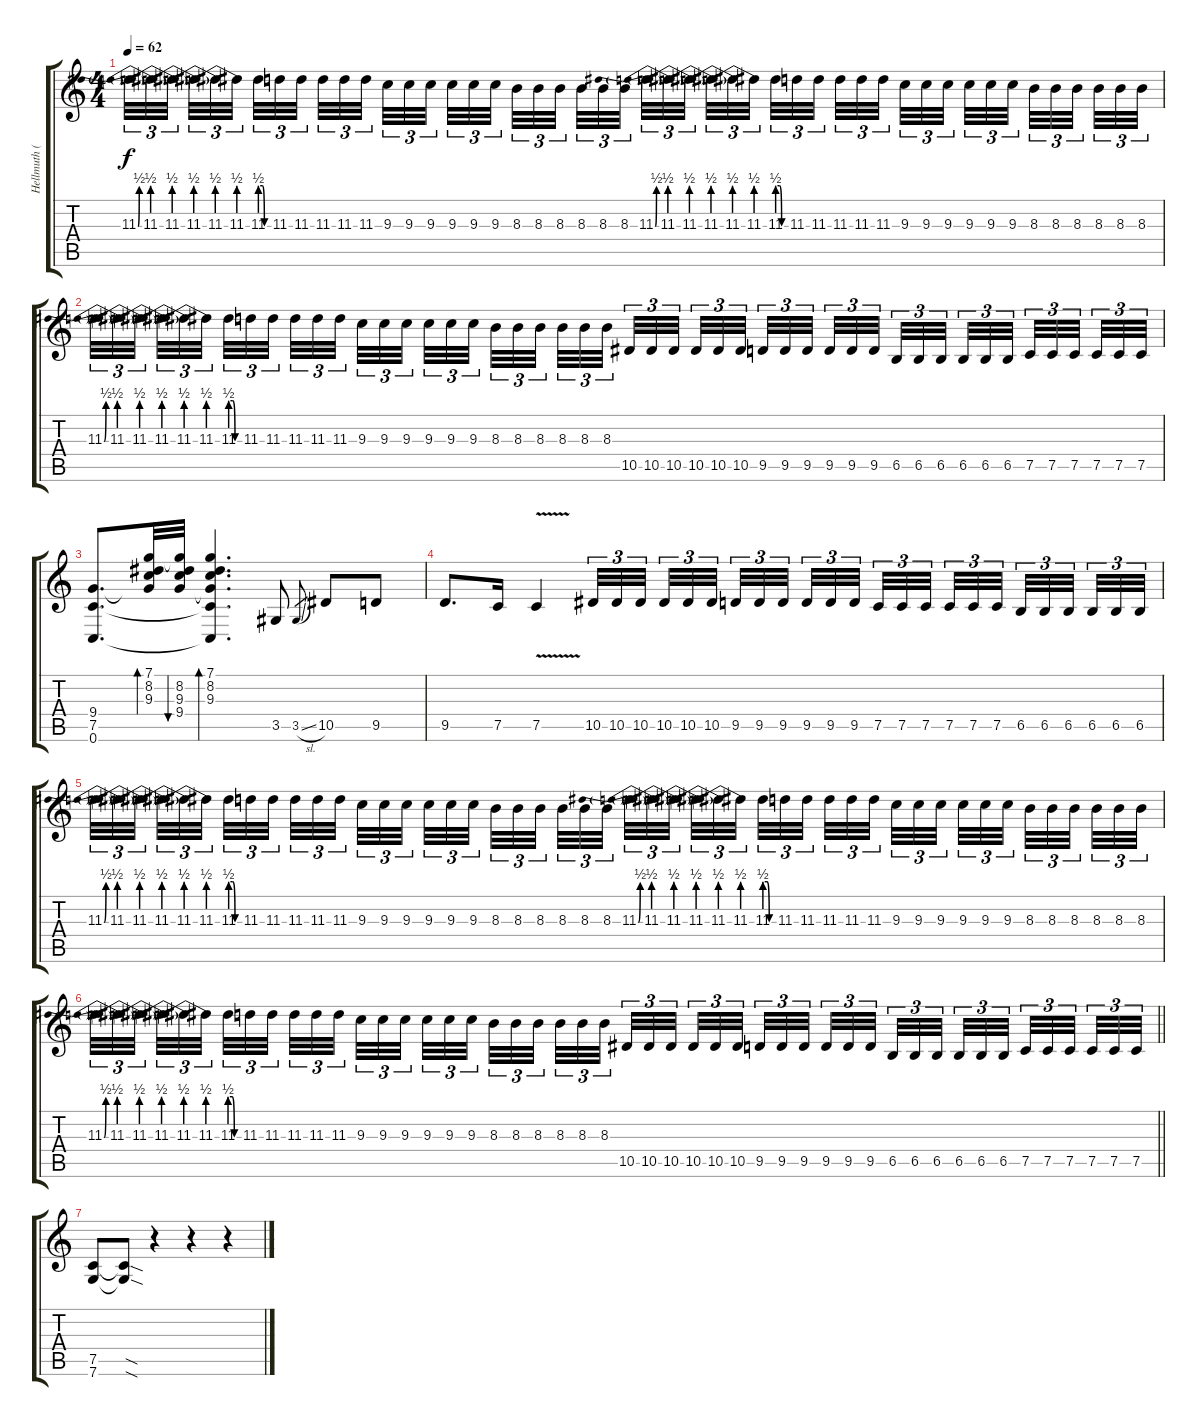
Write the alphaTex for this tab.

\track ("Hellmuth (Lead Guitar)" "Hellmuth (") {instrument distortionguitar}
\staff {score tabs}
\tuning (C4 G3 Eb3 Bb2 F2 C2) {hide}
\ts (4 4)
\tempo 62
\clef g2
\ks c
11.3{be (bend 0 0 60 2)}.32{tu (3 2) dy f} 11.3{be (prebend 0 2 60 2)}.32{tu (3 2)} 11.3{be (prebend 0 2 60 2)}.32{tu (3 2) beam splitsecondary} 11.3{be (prebend 0 2 60 2)}.32{tu (3 2)} 11.3{be (prebend 0 2 60 2)}.32{tu (3 2)} 11.3{be (prebend 0 2 60 2)}.32{tu (3 2) beam splitsecondary} 11.3{be (custom 0 2 15 2 30 0 60 0)}.32{tu (3 2)} 11.3.32{tu (3 2)} 11.3.32{tu (3 2) beam splitsecondary} 11.3.32{tu (3 2)} 11.3.32{tu (3 2)} 11.3.32{tu (3 2)} 9.3.32{tu (3 2)} 9.3.32{tu (3 2)} 9.3.32{tu (3 2) beam splitsecondary} 9.3.32{tu (3 2)} 9.3.32{tu (3 2)} 9.3.32{tu (3 2) beam splitsecondary} 8.3.32{tu (3 2)} 8.3.32{tu (3 2)} 8.3.32{tu (3 2) beam splitsecondary} 8.3.32{tu (3 2)} 8.3.32{tu (3 2)} 8.3.32{tu (3 2)} 11.3{be (bend 0 0 60 2)}.32{tu (3 2)} 11.3{be (prebend 0 2 60 2)}.32{tu (3 2)} 11.3{be (prebend 0 2 60 2)}.32{tu (3 2) beam splitsecondary} 11.3{be (prebend 0 2 60 2)}.32{tu (3 2)} 11.3{be (prebend 0 2 60 2)}.32{tu (3 2)} 11.3{be (prebend 0 2 60 2)}.32{tu (3 2) beam splitsecondary} 11.3{be (custom 0 2 15 2 30 0 60 0)}.32{tu (3 2)} 11.3.32{tu (3 2)} 11.3.32{tu (3 2) beam splitsecondary} 11.3.32{tu (3 2)} 11.3.32{tu (3 2)} 11.3.32{tu (3 2)} 9.3.32{tu (3 2)} 9.3.32{tu (3 2)} 9.3.32{tu (3 2) beam splitsecondary} 9.3.32{tu (3 2)} 9.3.32{tu (3 2)} 9.3.32{tu (3 2) beam splitsecondary} 8.3.32{tu (3 2)} 8.3.32{tu (3 2)} 8.3.32{tu (3 2) beam splitsecondary} 8.3.32{tu (3 2)} 8.3.32{tu (3 2)} 8.3.32{tu (3 2)} |
11.3{be (bend 0 0 60 2)}.32{tu (3 2)} 11.3{be (prebend 0 2 60 2)}.32{tu (3 2)} 11.3{be (prebend 0 2 60 2)}.32{tu (3 2) beam splitsecondary} 11.3{be (prebend 0 2 60 2)}.32{tu (3 2)} 11.3{be (prebend 0 2 60 2)}.32{tu (3 2)} 11.3{be (prebend 0 2 60 2)}.32{tu (3 2) beam splitsecondary} 11.3{be (custom 0 2 15 2 30 0 60 0)}.32{tu (3 2)} 11.3.32{tu (3 2)} 11.3.32{tu (3 2) beam splitsecondary} 11.3.32{tu (3 2)} 11.3.32{tu (3 2)} 11.3.32{tu (3 2)} 9.3.32{tu (3 2)} 9.3.32{tu (3 2)} 9.3.32{tu (3 2) beam splitsecondary} 9.3.32{tu (3 2)} 9.3.32{tu (3 2)} 9.3.32{tu (3 2) beam splitsecondary} 8.3.32{tu (3 2)} 8.3.32{tu (3 2)} 8.3.32{tu (3 2) beam splitsecondary} 8.3.32{tu (3 2)} 8.3.32{tu (3 2)} 8.3.32{tu (3 2)} 10.5.32{tu (3 2)} 10.5.32{tu (3 2)} 10.5.32{tu (3 2) beam splitsecondary} 10.5.32{tu (3 2)} 10.5.32{tu (3 2)} 10.5.32{tu (3 2) beam splitsecondary} 9.5.32{tu (3 2)} 9.5.32{tu (3 2)} 9.5.32{tu (3 2) beam splitsecondary} 9.5.32{tu (3 2)} 9.5.32{tu (3 2)} 9.5.32{tu (3 2)} 6.5.32{tu (3 2)} 6.5.32{tu (3 2)} 6.5.32{tu (3 2) beam splitsecondary} 6.5.32{tu (3 2)} 6.5.32{tu (3 2)} 6.5.32{tu (3 2) beam splitsecondary} 7.5.32{tu (3 2)} 7.5.32{tu (3 2)} 7.5.32{tu (3 2) beam splitsecondary} 7.5.32{tu (3 2)} 7.5.32{tu (3 2)} 7.5.32{tu (3 2)} |
(9.4 7.5 0.6).8{d} (7.1 8.2 9.3 9.4{t}).32{bd 30} (7.1{t} 8.2 9.3 9.4).32{bu 30} (7.1 8.2 9.3 9.4{t} 7.5{t} 0.6{t}).4{d bd 30} 3.5.8 3.5{sl}.8{gr} 10.5.8 9.5.8 |
9.5.8{d} 7.5.16 7.5{v}.4 10.5.32{tu (3 2)} 10.5.32{tu (3 2)} 10.5.32{tu (3 2) beam splitsecondary} 10.5.32{tu (3 2)} 10.5.32{tu (3 2)} 10.5.32{tu (3 2) beam splitsecondary} 9.5.32{tu (3 2)} 9.5.32{tu (3 2)} 9.5.32{tu (3 2) beam splitsecondary} 9.5.32{tu (3 2)} 9.5.32{tu (3 2)} 9.5.32{tu (3 2)} 7.5.32{tu (3 2)} 7.5.32{tu (3 2)} 7.5.32{tu (3 2) beam splitsecondary} 7.5.32{tu (3 2)} 7.5.32{tu (3 2)} 7.5.32{tu (3 2) beam splitsecondary} 6.5.32{tu (3 2)} 6.5.32{tu (3 2)} 6.5.32{tu (3 2) beam splitsecondary} 6.5.32{tu (3 2)} 6.5.32{tu (3 2)} 6.5.32{tu (3 2)} |
11.3{be (bend 0 0 60 2)}.32{tu (3 2)} 11.3{be (prebend 0 2 60 2)}.32{tu (3 2)} 11.3{be (prebend 0 2 60 2)}.32{tu (3 2) beam splitsecondary} 11.3{be (prebend 0 2 60 2)}.32{tu (3 2)} 11.3{be (prebend 0 2 60 2)}.32{tu (3 2)} 11.3{be (prebend 0 2 60 2)}.32{tu (3 2) beam splitsecondary} 11.3{be (custom 0 2 15 2 30 0 60 0)}.32{tu (3 2)} 11.3.32{tu (3 2)} 11.3.32{tu (3 2) beam splitsecondary} 11.3.32{tu (3 2)} 11.3.32{tu (3 2)} 11.3.32{tu (3 2)} 9.3.32{tu (3 2)} 9.3.32{tu (3 2)} 9.3.32{tu (3 2) beam splitsecondary} 9.3.32{tu (3 2)} 9.3.32{tu (3 2)} 9.3.32{tu (3 2) beam splitsecondary} 8.3.32{tu (3 2)} 8.3.32{tu (3 2)} 8.3.32{tu (3 2) beam splitsecondary} 8.3.32{tu (3 2)} 8.3.32{tu (3 2)} 8.3.32{tu (3 2)} 11.3{be (bend 0 0 60 2)}.32{tu (3 2)} 11.3{be (prebend 0 2 60 2)}.32{tu (3 2)} 11.3{be (prebend 0 2 60 2)}.32{tu (3 2) beam splitsecondary} 11.3{be (prebend 0 2 60 2)}.32{tu (3 2)} 11.3{be (prebend 0 2 60 2)}.32{tu (3 2)} 11.3{be (prebend 0 2 60 2)}.32{tu (3 2) beam splitsecondary} 11.3{be (custom 0 2 15 2 30 0 60 0)}.32{tu (3 2)} 11.3.32{tu (3 2)} 11.3.32{tu (3 2) beam splitsecondary} 11.3.32{tu (3 2)} 11.3.32{tu (3 2)} 11.3.32{tu (3 2)} 9.3.32{tu (3 2)} 9.3.32{tu (3 2)} 9.3.32{tu (3 2) beam splitsecondary} 9.3.32{tu (3 2)} 9.3.32{tu (3 2)} 9.3.32{tu (3 2) beam splitsecondary} 8.3.32{tu (3 2)} 8.3.32{tu (3 2)} 8.3.32{tu (3 2) beam splitsecondary} 8.3.32{tu (3 2)} 8.3.32{tu (3 2)} 8.3.32{tu (3 2)} |
\barLineRight lightlight
11.3{be (bend 0 0 60 2)}.32{tu (3 2)} 11.3{be (prebend 0 2 60 2)}.32{tu (3 2)} 11.3{be (prebend 0 2 60 2)}.32{tu (3 2) beam splitsecondary} 11.3{be (prebend 0 2 60 2)}.32{tu (3 2)} 11.3{be (prebend 0 2 60 2)}.32{tu (3 2)} 11.3{be (prebend 0 2 60 2)}.32{tu (3 2) beam splitsecondary} 11.3{be (custom 0 2 15 2 30 0 60 0)}.32{tu (3 2)} 11.3.32{tu (3 2)} 11.3.32{tu (3 2) beam splitsecondary} 11.3.32{tu (3 2)} 11.3.32{tu (3 2)} 11.3.32{tu (3 2)} 9.3.32{tu (3 2)} 9.3.32{tu (3 2)} 9.3.32{tu (3 2) beam splitsecondary} 9.3.32{tu (3 2)} 9.3.32{tu (3 2)} 9.3.32{tu (3 2) beam splitsecondary} 8.3.32{tu (3 2)} 8.3.32{tu (3 2)} 8.3.32{tu (3 2) beam splitsecondary} 8.3.32{tu (3 2)} 8.3.32{tu (3 2)} 8.3.32{tu (3 2)} 10.5.32{tu (3 2)} 10.5.32{tu (3 2)} 10.5.32{tu (3 2) beam splitsecondary} 10.5.32{tu (3 2)} 10.5.32{tu (3 2)} 10.5.32{tu (3 2) beam splitsecondary} 9.5.32{tu (3 2)} 9.5.32{tu (3 2)} 9.5.32{tu (3 2) beam splitsecondary} 9.5.32{tu (3 2)} 9.5.32{tu (3 2)} 9.5.32{tu (3 2)} 6.5.32{tu (3 2)} 6.5.32{tu (3 2)} 6.5.32{tu (3 2) beam splitsecondary} 6.5.32{tu (3 2)} 6.5.32{tu (3 2)} 6.5.32{tu (3 2) beam splitsecondary} 7.5.32{tu (3 2)} 7.5.32{tu (3 2)} 7.5.32{tu (3 2) beam splitsecondary} 7.5.32{tu (3 2)} 7.5.32{tu (3 2)} 7.5.32{tu (3 2)} |
(7.5 7.6).8 (7.5{sod t} 7.6{sod t}).8 r.4 r.4 r.4
